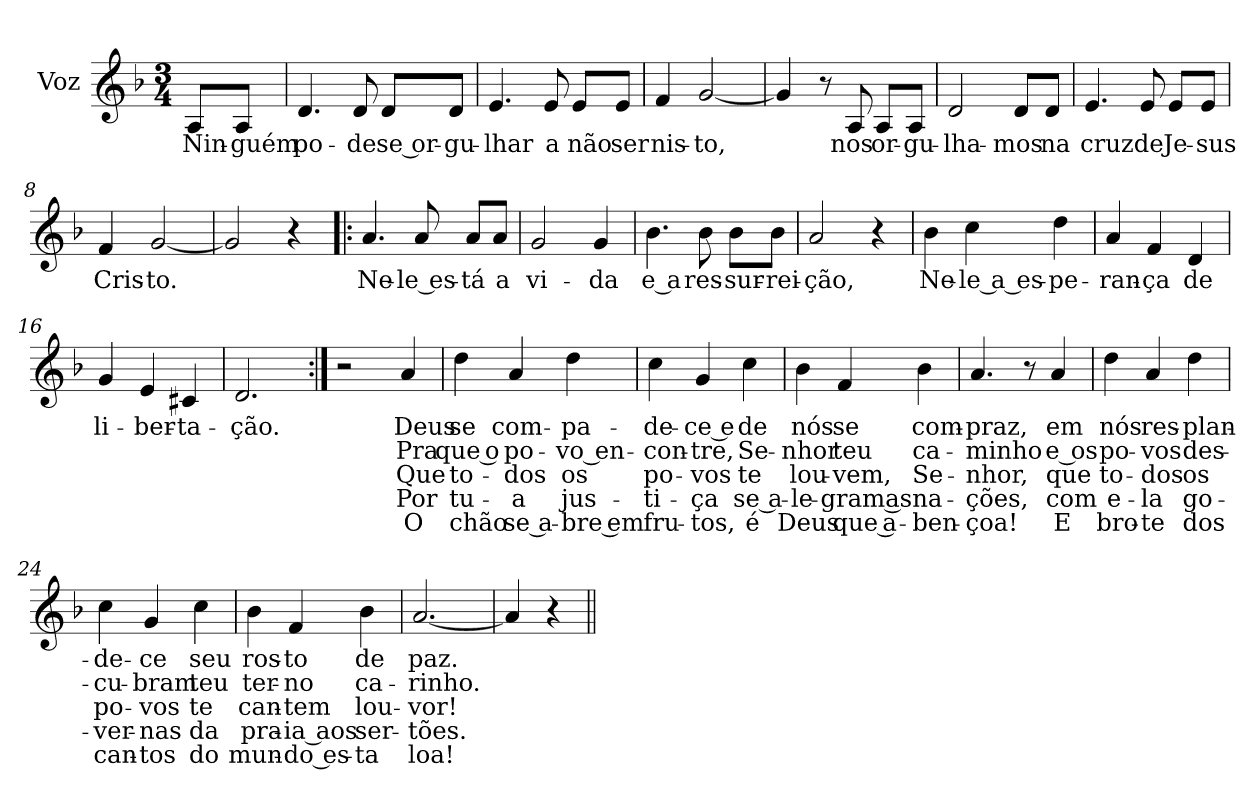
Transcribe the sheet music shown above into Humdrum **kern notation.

**kern	**text	**text	**text	**text	**text
*part1	*part1	*part1	*part1	*part1	*part1
*staff1	*staff1	*staff1	*staff1	*staff1	*staff1
*I"Voz	*	*	*	*	*
*I'Vo.	*	*	*	*	*
*clefG2	*	*	*	*	*
*k[b-]	*	*	*	*	*
*M3/4	*	*	*	*	*
*MM95	*	*	*	*	*
=1	=1	=1	=1	=1	=1
!	!LO:LY:b	!	!	!	!
8A/L	Nin-	.	.	.	.
!	!LO:LY:b	!	!	!	!
8A/J	-guém	.	.	.	.
=2	=2	=2	=2	=2	=2
!	!LO:LY:b	!	!	!	!
4.d/	po-	.	.	.	.
!	!LO:LY:b	!	!	!	!
8d/	-de	.	.	.	.
!	!LO:LY:b	!	!	!	!
8d/L	se or-	.	.	.	.
!	!LO:LY:b	!	!	!	!
8d/J	-gu-	.	.	.	.
=3	=3	=3	=3	=3	=3
!	!LO:LY:b	!	!	!	!
4.e/	-lhar	.	.	.	.
!	!LO:LY:b	!	!	!	!
8e/	a	.	.	.	.
!	!LO:LY:b	!	!	!	!
8e/L	não	.	.	.	.
!	!LO:LY:b	!	!	!	!
8e/J	ser	.	.	.	.
=4	=4	=4	=4	=4	=4
!	!LO:LY:b	!	!	!	!
4f/	nis-	.	.	.	.
!	!LO:LY:b	!	!	!	!
[2g/	-to,	.	.	.	.
=5	=5	=5	=5	=5	=5
4g/]	.	.	.	.	.
8r	.	.	.	.	.
!	!LO:LY:b	!	!	!	!
8A/	nos	.	.	.	.
!	!LO:LY:b	!	!	!	!
8A/L	or-	.	.	.	.
!	!LO:LY:b	!	!	!	!
8A/J	-gu-	.	.	.	.
!!LO:LB:g=z
=6	=6	=6	=6	=6	=6
!	!LO:LY:b	!	!	!	!
2d/	-lha-	.	.	.	.
!	!LO:LY:b	!	!	!	!
8d/L	-mos	.	.	.	.
!	!LO:LY:b	!	!	!	!
8d/J	na	.	.	.	.
=7	=7	=7	=7	=7	=7
!	!LO:LY:b	!	!	!	!
4.e/	cruz	.	.	.	.
!	!LO:LY:b	!	!	!	!
8e/	de	.	.	.	.
!	!LO:LY:b	!	!	!	!
8e/L	Je-	.	.	.	.
!	!LO:LY:b	!	!	!	!
8e/J	-sus	.	.	.	.
=8	=8	=8	=8	=8	=8
!	!LO:LY:b	!	!	!	!
4f/	Cris-	.	.	.	.
!	!LO:LY:b	!	!	!	!
[2g/	-to.	.	.	.	.
=9	=9	=9	=9	=9	=9
2g/]	.	.	.	.	.
4r	.	.	.	.	.
=10!|:	=10!|:	=10!|:	=10!|:	=10!|:	=10!|:
!	!LO:LY:b	!	!	!	!
4.a/	Ne-	.	.	.	.
!	!LO:LY:b	!	!	!	!
8a/	-le es-	.	.	.	.
!	!LO:LY:b	!	!	!	!
8a/L	-tá	.	.	.	.
!	!LO:LY:b	!	!	!	!
8a/J	a	.	.	.	.
!!LO:LB:g=z
=11	=11	=11	=11	=11	=11
!	!LO:LY:b	!	!	!	!
2g/	vi-	.	.	.	.
!	!LO:LY:b	!	!	!	!
4g/	-da	.	.	.	.
=12	=12	=12	=12	=12	=12
!	!LO:LY:b	!	!	!	!
4.b-\	e a	.	.	.	.
!	!LO:LY:b	!	!	!	!
8b-\	res-	.	.	.	.
!	!LO:LY:b	!	!	!	!
8b-\L	-sur-	.	.	.	.
!	!LO:LY:b	!	!	!	!
8b-\J	-rei-	.	.	.	.
=13	=13	=13	=13	=13	=13
!	!LO:LY:b	!	!	!	!
2a/	-ção,	.	.	.	.
4r	.	.	.	.	.
=14	=14	=14	=14	=14	=14
!	!LO:LY:b	!	!	!	!
4b-\	Ne-	.	.	.	.
!	!LO:LY:b	!	!	!	!
4cc\	-le a es-	.	.	.	.
!	!LO:LY:b	!	!	!	!
4dd\	-pe-	.	.	.	.
=15	=15	=15	=15	=15	=15
!	!LO:LY:b	!	!	!	!
4a/	-ran-	.	.	.	.
!	!LO:LY:b	!	!	!	!
4f/	-ça	.	.	.	.
!	!LO:LY:b	!	!	!	!
4d/	de	.	.	.	.
=16	=16	=16	=16	=16	=16
!	!LO:LY:b	!	!	!	!
4g/	li-	.	.	.	.
!	!LO:LY:b	!	!	!	!
4e/	-ber-	.	.	.	.
!	!LO:LY:b	!	!	!	!
4c#X/	-ta-	.	.	.	.
!!LO:LB:g=z
=17	=17	=17	=17	=17	=17
!	!LO:LY:b	!	!	!	!
2.d/	-ção.	.	.	.	.
=18:|!	=18:|!	=18:|!	=18:|!	=18:|!	=18:|!
2r	.	.	.	.	.
!	!LO:LY:b	!LO:LY:b	!LO:LY:b	!LO:LY:b	!LO:LY:b
4a/	Deus	Pra	Que	Por	O
=19	=19	=19	=19	=19	=19
!	!LO:LY:b	!LO:LY:b	!LO:LY:b	!LO:LY:b	!LO:LY:b
4dd\	se	que o	to-	tu-	chão
!	!LO:LY:b	!LO:LY:b	!LO:LY:b	!LO:LY:b	!LO:LY:b
4a/	com-	po-	-dos	-a	se a-
!	!LO:LY:b	!LO:LY:b	!LO:LY:b	!LO:LY:b	!LO:LY:b
4dd\	-pa-	-vo en-	os	jus-	-bre em
=20	=20	=20	=20	=20	=20
!	!LO:LY:b	!LO:LY:b	!LO:LY:b	!LO:LY:b	!LO:LY:b
4cc\	-de-	-con-	po-	-ti-	fru-
!	!LO:LY:b	!LO:LY:b	!LO:LY:b	!LO:LY:b	!LO:LY:b
4g/	-ce e	-tre,	-vos	-ça	-tos,
!	!LO:LY:b	!LO:LY:b	!LO:LY:b	!LO:LY:b	!LO:LY:b
4cc\	de	Se-	te	se a-	é
=21	=21	=21	=21	=21	=21
!	!LO:LY:b	!LO:LY:b	!LO:LY:b	!LO:LY:b	!LO:LY:b
4b-\	nós	-nhor	lou-	-le-	Deus
!	!LO:LY:b	!LO:LY:b	!LO:LY:b	!LO:LY:b	!LO:LY:b
4f/	se	teu	-vem,	-gram as	que a-
!	!LO:LY:b	!LO:LY:b	!LO:LY:b	!LO:LY:b	!LO:LY:b
4b-\	com-	ca-	Se-	na-	-ben-
=22	=22	=22	=22	=22	=22
!	!LO:LY:b	!LO:LY:b	!LO:LY:b	!LO:LY:b	!LO:LY:b
4.a/	-praz,	-minho	-nhor,	-ções,	-çoa!
8r	.	.	.	.	.
!	!LO:LY:b	!LO:LY:b	!LO:LY:b	!LO:LY:b	!LO:LY:b
4a/	em	e os	que	com	E
!!LO:LB:g=z
=23	=23	=23	=23	=23	=23
!	!LO:LY:b	!LO:LY:b	!LO:LY:b	!LO:LY:b	!LO:LY:b
4dd\	nós	po-	to-	e-	bro-
!	!LO:LY:b	!LO:LY:b	!LO:LY:b	!LO:LY:b	!LO:LY:b
4a/	res-	-vos	-dos	-la	-te
!	!LO:LY:b	!LO:LY:b	!LO:LY:b	!LO:LY:b	!LO:LY:b
4dd\	-plan-	des-	os	go-	dos
=24	=24	=24	=24	=24	=24
!	!LO:LY:b	!LO:LY:b	!LO:LY:b	!LO:LY:b	!LO:LY:b
4cc\	-de-	-cu-	po-	-ver-	can-
!	!LO:LY:b	!LO:LY:b	!LO:LY:b	!LO:LY:b	!LO:LY:b
4g/	-ce	-bram	-vos	-nas	-tos
!	!LO:LY:b	!LO:LY:b	!LO:LY:b	!LO:LY:b	!LO:LY:b
4cc\	seu	teu	te	da	do
=25	=25	=25	=25	=25	=25
!	!LO:LY:b	!LO:LY:b	!LO:LY:b	!LO:LY:b	!LO:LY:b
4b-\	ros-	ter-	can-	pra-	mun-
!	!LO:LY:b	!LO:LY:b	!LO:LY:b	!LO:LY:b	!LO:LY:b
4f/	-to	-no	-tem	-ia aos	-do es-
!	!LO:LY:b	!LO:LY:b	!LO:LY:b	!LO:LY:b	!LO:LY:b
4b-\	de	ca-	lou-	ser-	-ta
=26	=26	=26	=26	=26	=26
!	!LO:LY:b	!LO:LY:b	!LO:LY:b	!LO:LY:b	!LO:LY:b
[2.a/	paz.	-rinho.	-vor!	-tões.	loa!
=27	=27	=27	=27	=27	=27
4a/]	.	.	.	.	.
4r	.	.	.	.	.
=||	=||	=||	=||	=||	=||
*-	*-	*-	*-	*-	*-
